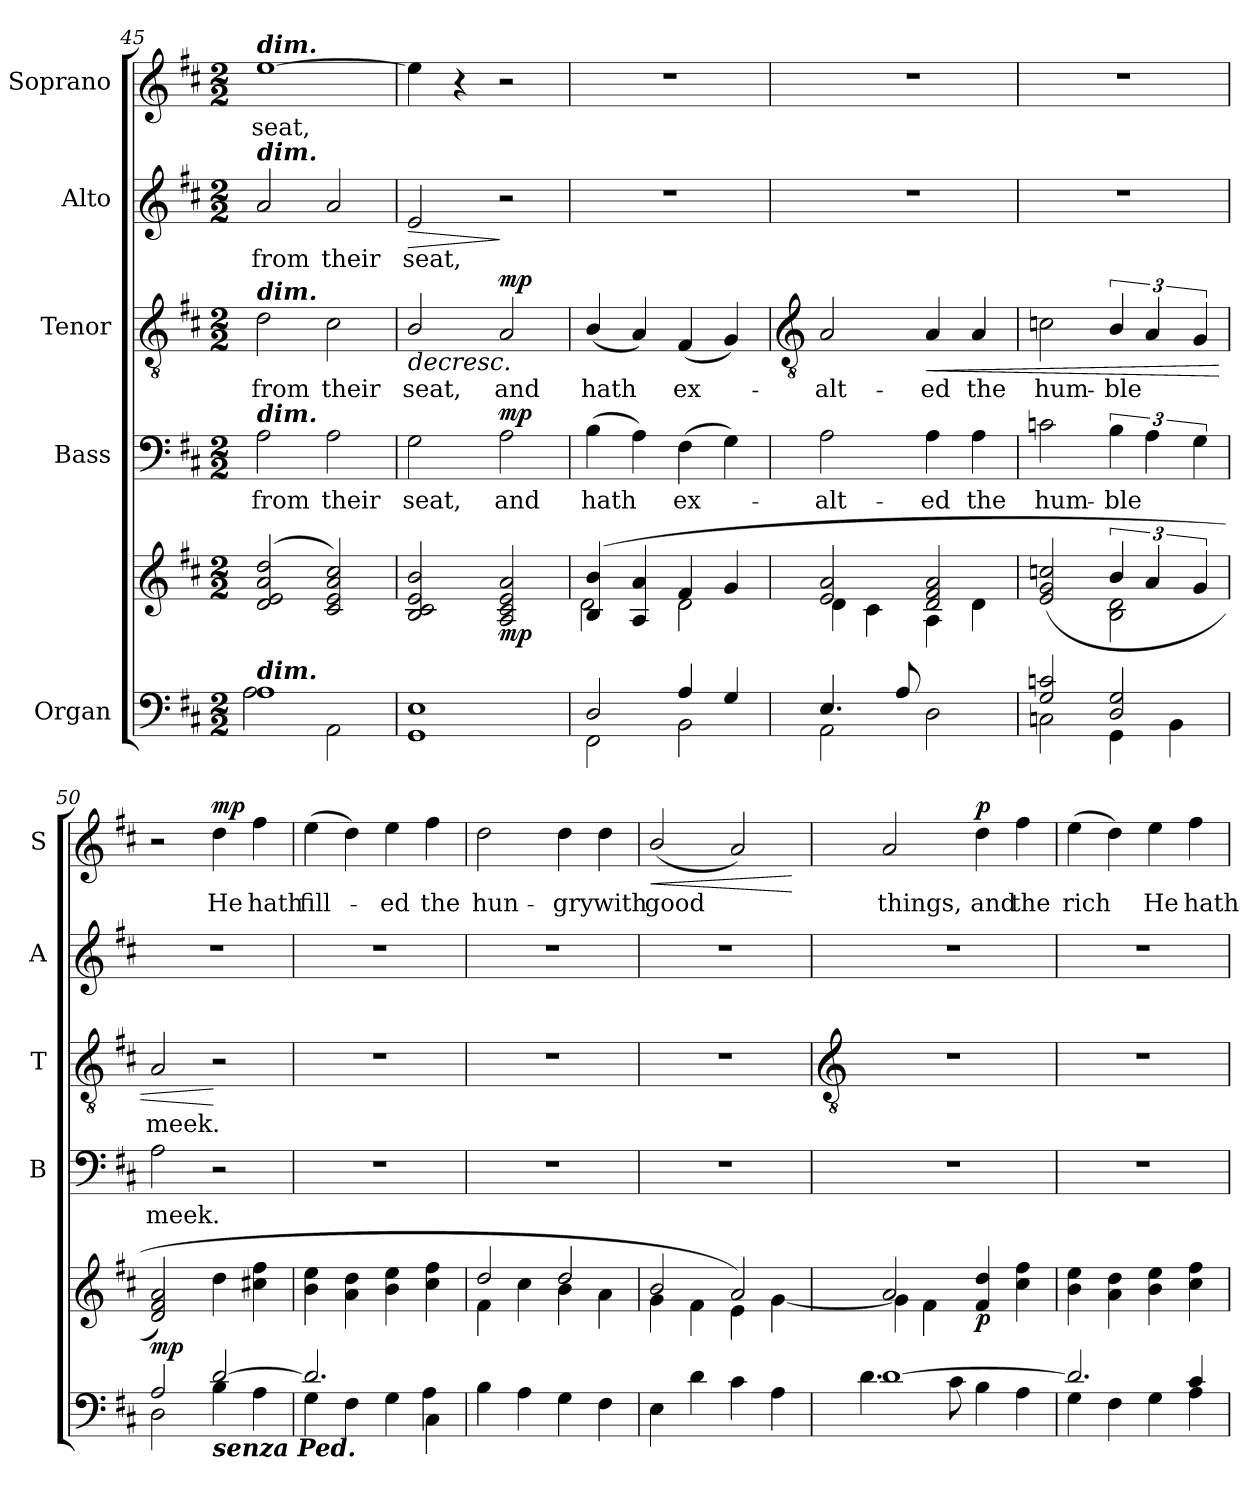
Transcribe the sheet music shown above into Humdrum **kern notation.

**kern	**kern	**dynam	**kern	**text	**dynam	**kern	**text	**dynam	**kern	**text	**dynam	**kern	**text	**dynam
*part5	*part5	*part5	*part4	*part4	*part4	*part3	*part3	*part3	*part2	*part2	*part2	*part1	*part1	*part1
*staff6	*staff5	*staff5/6	*staff4	*staff4	*staff4	*staff3	*staff3	*staff3	*staff2	*staff2	*staff2	*staff1	*staff1	*staff1
*I"Organ	*	*	*I"Bass	*	*	*I"Tenor	*	*	*I"Alto	*	*	*I"Soprano	*	*
*	*	*	*I'B	*	*	*I'T	*	*	*I'A	*	*	*I'S	*	*
*clefF4	*clefG2	*	*clefF4	*	*	*clefGv2	*	*	*clefG2	*	*	*clefG2	*	*
*k[f#c#]	*k[f#c#]	*	*k[f#c#]	*	*	*k[f#c#]	*	*	*k[f#c#]	*	*	*k[f#c#]	*	*
*D:	*D:	*	*D:	*	*	*D:	*	*	*D:	*	*	*D:	*	*
*M2/2	*M2/2	*	*M2/2	*	*	*M2/2	*	*	*M2/2	*	*	*M2/2	*	*
=45	=45	=45	=45	=45	=45	=45	=45	=45	=45	=45	=45	=45	=45	=45
*^	*^	*	*	*	*	*	*	*	*	*	*	*	*	*
!	!	!	!	!	!	!	!	!	!	!	!	!	!	!LO:TX:a:Bi:t=dim.	!	!
!	!	!	!	!	!	!	!	!	!	!	!LO:TX:a:Bi:t=dim.	!	!	!	!	!
!	!	!	!	!	!	!	!	!LO:TX:a:Bi:t=dim.	!	!	!	!	!	!	!	!
!	!	!	!	!	!LO:TX:a:Bi:t=dim.	!	!	!	!	!	!	!	!	!	!	!
!LO:TX:a:Bi:t=dim.	!	!	!	!	!	!	!	!	!	!	!	!	!	!	!	!
!	!	!	!	!	!	!LO:LY:b	!	!	!LO:LY:b	!	!	!LO:LY:b	!	!	!LO:LY:b	!
1A/	2A\	(>2d/ 2e/ 2a/ 2dd/	1ryy	.	2A	from	.	2d	from	.	2a	from	.	[1ee	seat,	.
!	!	!	!	!	!	!LO:LY:b	!	!	!LO:LY:b	!	!	!LO:LY:b	!	!	!	!
.	2AA\	2c#/ 2e/ 2a/ 2cc#/)	.	.	2A	their	.	2c#	their	.	2a	their	.	.	.	.
=46	=46	=46	=46	=46	=46	=46	=46	=46	=46	=46	=46	=46	=46	=46	=46	=46
!	!	!	!	!	!	!LO:LY:b	!	!	!LO:LY:b	!LO:HP:b	!	!LO:LY:b	!LO:HP:b	!	!	!
1E/	1GG\	2B/ 2c#/ 2e/ 2b/	1ryy	.	2G	seat,	.	2B/	seat,	>	2e	seat,	>	4ee]	.	.
.	.	.	.	.	.	.	.	.	.	.	.	.	.	4r	.	.
!	!	!	!	!LO:DY:b	!	!LO:LY:b	!LO:DY:b	!	!LO:LY:b	!LO:DY:b	!	!	!	!	!	!
.	.	2A/ 2c#/ 2e/ 2a/	.	mp	2A	and	mp	2A	and	mp	2r	.	]	2r	.	.
=47	=47	=47	=47	=47	=47	=47	=47	=47	=47	=47	=47	=47	=47	=47	=47	=47
!	!	!	!	!	!	!LO:LY:b	!	!	!LO:LY:b	!	!	!	!	!	!	!
2D/	2FF#\	(>4B/ 4b/	2d\	.	(>4B\	hath	.	(<4B/	hath	.	1r	.	.	1r	.	.
.	.	4A/ 4a/	.	.	4A)	.	.	4A)	.	.	.	.	.	.	.	.
!	!	!	!	!	!	!LO:LY:b	!	!	!LO:LY:b	!	!	!	!	!	!	!
4A/	2BB\	4f#/	2d\	.	(>4F#	ex-	.	(<4F#	ex-	.	.	.	.	.	.	.
4G/	.	4g/	.	.	4G)	.	.	4G)	.	.	.	.	.	.	.	.
!!LO:LB:g=z
=48	=48	=48	=48	=48	=48	=48	=48	=48	=48	=48	=48	=48	=48	=48	=48	=48
*	*	*	*	*	*	*	*	*clefGv2	*	*	*	*	*	*	*	*
!	!	!	!	!	!	!LO:LY:b	!	!	!LO:LY:b	!	!	!	!	!	!	!
4.E/	2AA\	2e/ 2a/	4d\	.	2A	alt-	.	2A	alt-	.	1r	.	.	1r	.	.
.	.	.	4c#\	.	.	.	.	.	.	.	.	.	.	.	.	.
8A/	.	.	.	.	.	.	.	.	.	.	.	.	.	.	.	.
!	!	!	!	!	!	!LO:LY:b	!	!	!LO:LY:b	!LO:HP:b	!	!	!	!	!	!
2ryy	2D\	2d/ 2f#/ 2a/	4A\	.	4A	-ed	.	4A	-ed	<	.	.	.	.	.	.
!	!	!	!	!	!	!LO:LY:b	!	!	!LO:LY:b	!	!	!	!	!	!	!
.	.	.	4d\	.	4A	the	.	4A	the	.	.	.	.	.	.	.
*v	*v	*	*	*	*	*	*	*	*	*	*	*	*	*	*	*
*	*v	*v	*	*	*	*	*	*	*	*	*	*	*	*	*
.	.	.	.	.	.	.	.	]	.	.	.	.	.	.
=49	=49	=49	=49	=49	=49	=49	=49	=49	=49	=49	=49	=49	=49	=49
*^	*^	*	*	*	*	*	*	*	*	*	*	*	*	*
!	!	!	!	!	!	!LO:LY:b	!	!	!LO:LY:b	!	!	!	!	!	!	!
2G/ 2cn/	2Cn\	(>2e/ 2g/ 2ccn/	2ryy	.	2cn	hum-	.	2cn	hum-	.	1r	.	.	1r	.	.
!	!	!	!	!	!	!LO:LY:b	!	!	!LO:LY:b	!	!	!	!	!	!	!
2D/ 2G/	4GG\	6b/	2B\ 2d\	.	6B\	-ble	.	6B/	-ble	.	.	.	.	.	.	.
.	.	6a/	.	.	6A	.	.	6A	.	.	.	.	.	.	.	.
.	4BB\	.	.	.	.	.	.	.	.	.	.	.	.	.	.	.
.	.	6g/	.	.	6G	.	.	6G	.	.	.	.	.	.	.	.
=50	=50	=50	=50	=50	=50	=50	=50	=50	=50	=50	=50	=50	=50	=50	=50	=50
!	!	!	!	!LO:DY:b	!	!LO:LY:b	!	!	!LO:LY:b	!	!	!	!	!	!	!
2A/	2D\	2d/ 2f#/ 2a/)	2ryy	mp	2A	meek.	.	2A	meek.	.	1r	.	.	2r	.	.
!LO:TX:b:Bi:t=senza Ped.	!	!	!	!	!	!	!	!	!	!	!	!	!	!	!	!
!	!	!	!	!	!	!	!	!	!	!	!	!	!	!	!LO:LY:b	!LO:DY:b
[2d/	4B\	2ryy	4dd\	.	2r	.	.	2r	.	[	.	.	.	4dd	He	mp
!	!	!	!	!	!	!	!	!	!	!	!	!	!	!	!LO:LY:b	!
.	4A\	.	4cc#X\ 4ff#\	.	.	.	.	.	.	.	.	.	.	4ff#	hath	.
=51	=51	=51	=51	=51	=51	=51	=51	=51	=51	=51	=51	=51	=51	=51	=51	=51
!	!	!	!	!	!	!	!	!	!	!	!	!	!	!	!LO:LY:b	!
2.d/]	4G\	1ryy	4b\ 4ee\	.	1r	.	.	1r	.	.	1r	.	.	(>4ee	fill-	.
.	4F#\	.	4a\ 4dd\	.	.	.	.	.	.	.	.	.	.	4dd)	.	.
!	!	!	!	!	!	!	!	!	!	!	!	!	!	!	!LO:LY:b	!
.	4G\	.	4b\ 4ee\	.	.	.	.	.	.	.	.	.	.	4ee	ed	.
!	!	!	!	!	!	!	!	!	!	!	!	!	!	!	!LO:LY:b	!
4C#\	4A\	.	4cc#\ 4ff#\	.	.	.	.	.	.	.	.	.	.	4ff#	the	.
=52	=52	=52	=52	=52	=52	=52	=52	=52	=52	=52	=52	=52	=52	=52	=52	=52
!	!	!	!	!	!	!	!	!	!	!	!	!	!	!	!LO:LY:b	!
1ryy	4B\	2dd/	4f#\	.	1r	.	.	1r	.	.	1r	.	.	2dd	hun-	.
.	4A\	.	4cc#\	.	.	.	.	.	.	.	.	.	.	.	.	.
!	!	!	!	!	!	!	!	!	!	!	!	!	!	!	!LO:LY:b	!
.	4G\	2dd/	4b\	.	.	.	.	.	.	.	.	.	.	4dd	-gry	.
!	!	!	!	!	!	!	!	!	!	!	!	!	!	!	!LO:LY:b	!
.	4F#\	.	4a\	.	.	.	.	.	.	.	.	.	.	4dd	with	.
=53	=53	=53	=53	=53	=53	=53	=53	=53	=53	=53	=53	=53	=53	=53	=53	=53
!	!	!	!	!	!	!	!	!	!	!	!	!	!	!	!LO:LY:b	!LO:HP:b
1ryy	4E\	2b/	4g\	.	1r	.	.	1r	.	.	1r	.	.	(<2b/	good	<
.	4d\	.	4f#\	.	.	.	.	.	.	.	.	.	.	.	.	.
.	4c#\	2a/)	4e\	.	.	.	.	.	.	.	.	.	.	2a)	.	.
.	4A\	.	[4g\	.	.	.	.	.	.	.	.	.	.	.	.	.
*v	*v	*	*	*	*	*	*	*	*	*	*	*	*	*	*	*
*	*v	*v	*	*	*	*	*	*	*	*	*	*	*	*	*
.	.	.	.	.	.	.	.	.	.	.	.	.	.	[
!!LO:LB:g=z
=54	=54	=54	=54	=54	=54	=54	=54	=54	=54	=54	=54	=54	=54	=54
*	*	*	*	*	*	*clefGv2	*	*	*	*	*	*	*	*
*^	*^	*	*	*	*	*	*	*	*	*	*	*	*	*
!	!	!	!	!	!	!	!	!	!	!	!	!	!	!	!LO:LY:b	!
[1d/	4.d\	2a/	4g\]	.	1r	.	.	1r	.	.	1r	.	.	2a	things,	.
.	.	.	4f#\	.	.	.	.	.	.	.	.	.	.	.	.	.
.	8c#\	.	.	.	.	.	.	.	.	.	.	.	.	.	.	.
!	!	!	!	!LO:DY:b	!	!	!	!	!	!	!	!	!	!	!LO:LY:b	!LO:DY:b
.	4B\	4f#/ 4dd/	2ryy	p	.	.	.	.	.	.	.	.	.	4dd	and	p
!	!	!	!	!	!	!	!	!	!	!	!	!	!	!	!LO:LY:b	!
.	4A\	4cc#\ 4ff#\	.	.	.	.	.	.	.	.	.	.	.	4ff#	the	.
=55	=55	=55	=55	=55	=55	=55	=55	=55	=55	=55	=55	=55	=55	=55	=55	=55
!	!	!	!	!	!	!	!	!	!	!	!	!	!	!	!LO:LY:b	!
2.d/]	4G\	4b\ 4ee\	1ryy	.	1r	.	.	1r	.	.	1r	.	.	(>4ee	rich	.
.	4F#\	4a\ 4dd\	.	.	.	.	.	.	.	.	.	.	.	4dd)	.	.
!	!	!	!	!	!	!	!	!	!	!	!	!	!	!	!LO:LY:b	!
.	4G\	4b\ 4ee\	.	.	.	.	.	.	.	.	.	.	.	4ee	He	.
!	!	!	!	!	!	!	!	!	!	!	!	!	!	!	!LO:LY:b	!
4c#/	4A\	4cc#\ 4ff#\	.	.	.	.	.	.	.	.	.	.	.	4ff#	hath	.
*v	*v	*	*	*	*	*	*	*	*	*	*	*	*	*	*	*
*	*v	*v	*	*	*	*	*	*	*	*	*	*	*	*	*
=	=	=	=	=	=	=	=	=	=	=	=	=	=	=
*-	*-	*-	*-	*-	*-	*-	*-	*-	*-	*-	*-	*-	*-	*-
